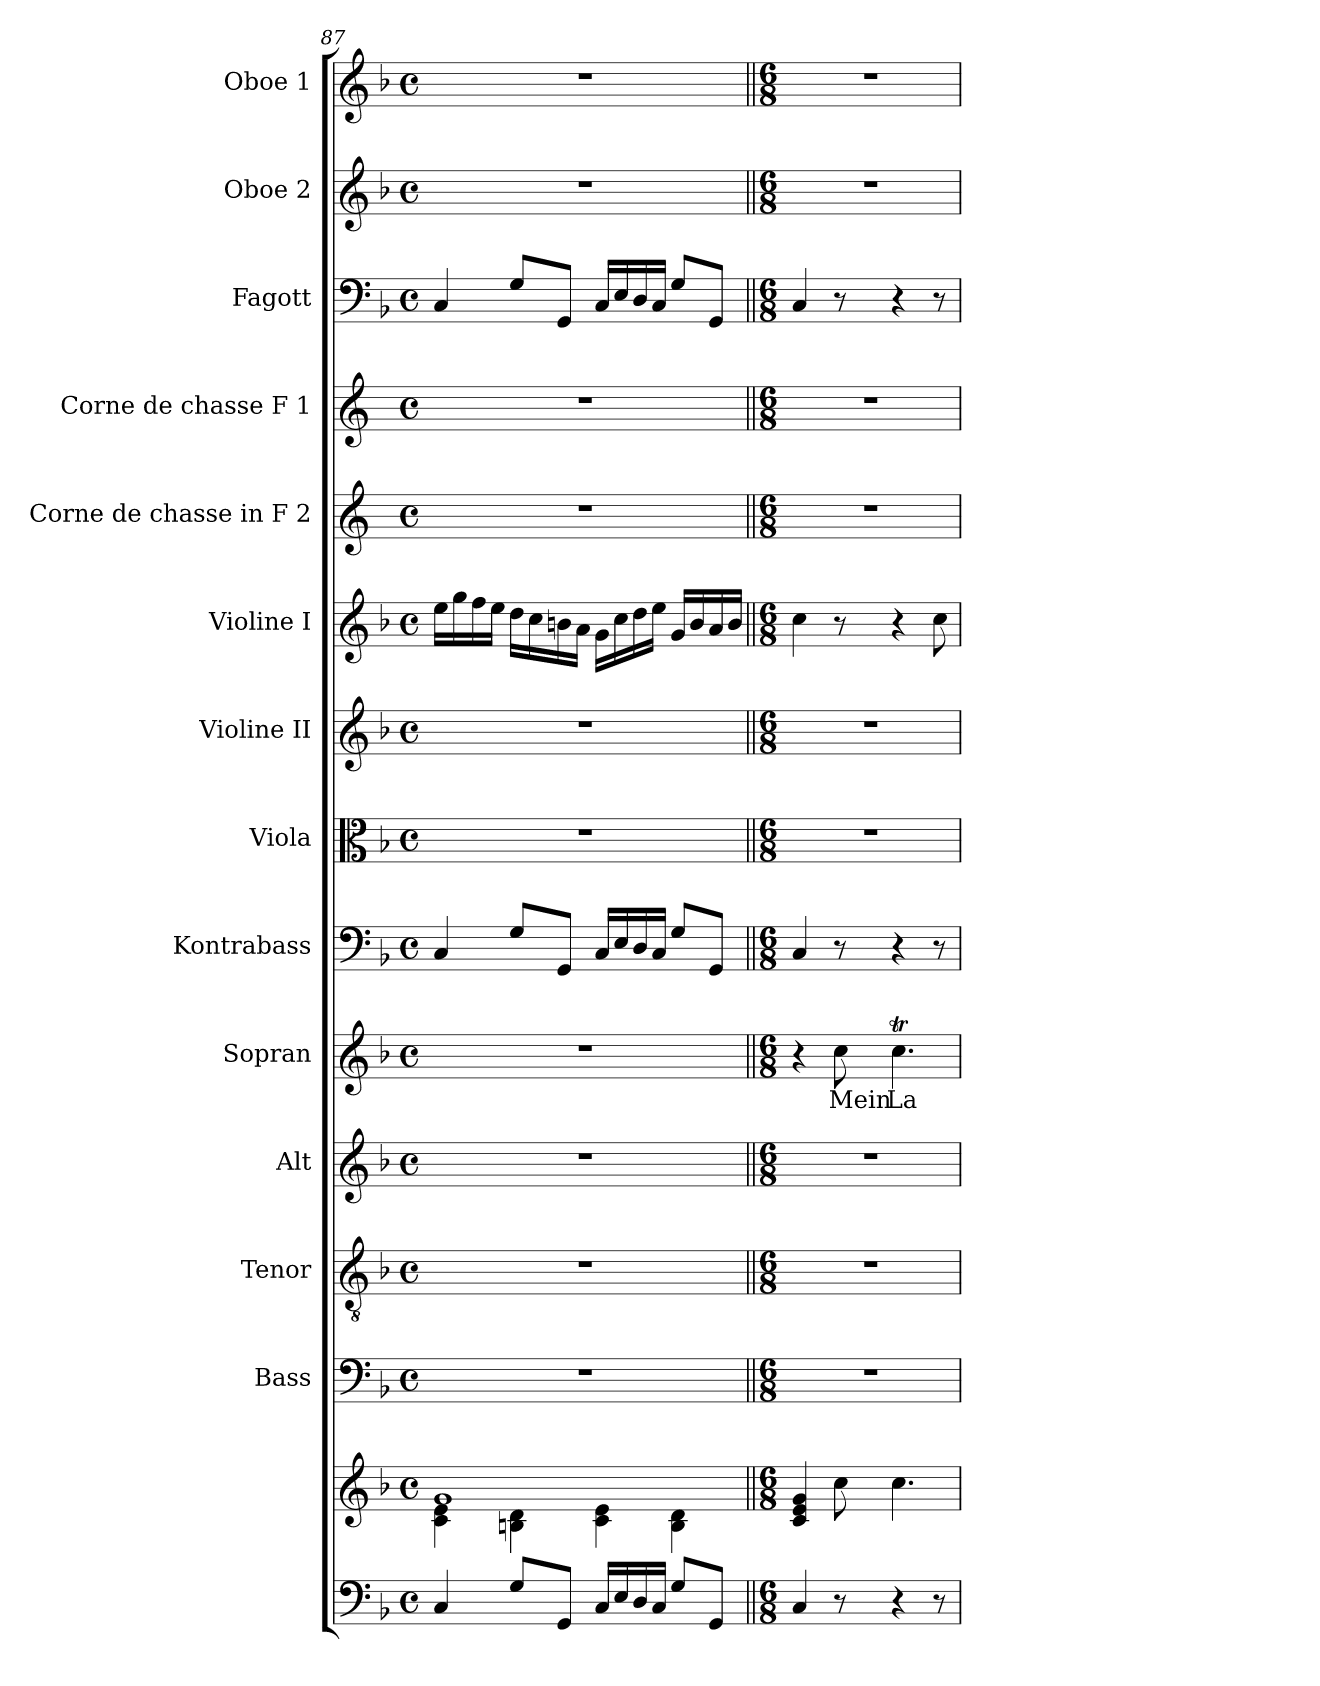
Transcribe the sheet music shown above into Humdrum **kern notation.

**kern	**kern	**kern	**kern	**kern	**kern	**text	**kern	**kern	**kern	**kern	**kern	**kern	**kern	**kern	**kern
*part14	*part14	*part13	*part12	*part11	*part10	*part10	*part9	*part8	*part7	*part6	*part5	*part4	*part3	*part2	*part1
*staff15	*staff14	*staff13	*staff12	*staff11	*staff10	*staff10	*staff9	*staff8	*staff7	*staff6	*staff5	*staff4	*staff3	*staff2	*staff1
*	*	*I"Bass	*I"Tenor	*I"Alt	*I"Sopran	*	*I"Kontrabass	*I"Viola	*I"Violine II	*I"Violine I	*I"Corne de chasse in F 2	*I"Corne de chasse F 1	*I"Fagott	*I"Oboe 2	*I"Oboe 1
*	*	*I'B.	*I'T.	*I'A.	*I'S.	*	*I'Kb.	*I'Vla.	*I'Vl. II	*I'Vl. I	*	*	*I'Fg.	*I'Ob. 2	*I'Ob. 1
*clefF4	*clefG2	*clefF4	*clefGv2	*clefG2	*clefG2	*	*clefF4	*clefC3	*clefG2	*clefG2	*clefG2	*clefG2	*clefF4	*clefG2	*clefG2
*	*	*	*	*	*	*	*ITrd7c12	*	*	*	*ITrd4c7	*ITrd4c7	*	*	*
*k[b-]	*k[b-]	*k[b-]	*k[b-]	*k[b-]	*k[b-]	*	*k[b-]	*k[b-]	*k[b-]	*k[b-]	*k[b-]	*k[b-]	*k[b-]	*k[b-]	*k[b-]
*F:	*F:	*F:	*F:	*F:	*F:	*	*F:	*F:	*F:	*F:	*F:	*F:	*F:	*F:	*F:
*M4/4	*M4/4	*M4/4	*M4/4	*M4/4	*M4/4	*	*M4/4	*M4/4	*M4/4	*M4/4	*M4/4	*M4/4	*M4/4	*M4/4	*M4/4
*met(c)	*met(c)	*met(c)	*met(c)	*met(c)	*met(c)	*	*met(c)	*met(c)	*met(c)	*met(c)	*met(c)	*met(c)	*met(c)	*met(c)	*met(c)
=87	=87	=87	=87	=87	=87	=87	=87	=87	=87	=87	=87	=87	=87	=87	=87
*	*^	*	*	*	*	*	*	*	*	*	*	*	*	*	*
4C/	1g	4c\ 4e\	1r	1r	1r	1r	.	4CC/	1r	1r	16ee\LL	1r	1r	4C/	1r	1r
.	.	.	.	.	.	.	.	.	.	.	16gg\	.	.	.	.	.
.	.	.	.	.	.	.	.	.	.	.	16ff\	.	.	.	.	.
.	.	.	.	.	.	.	.	.	.	.	16ee\JJ	.	.	.	.	.
8G/L	.	4Bn\ 4d\	.	.	.	.	.	8GG/L	.	.	16dd\LL	.	.	8G/L	.	.
.	.	.	.	.	.	.	.	.	.	.	16cc\	.	.	.	.	.
8GG/J	.	.	.	.	.	.	.	8GGG/J	.	.	16bn\	.	.	8GG/J	.	.
.	.	.	.	.	.	.	.	.	.	.	16a\JJ	.	.	.	.	.
16C/LL	.	4c\ 4e\	.	.	.	.	.	16CC/LL	.	.	16g\LL	.	.	16C/LL	.	.
16E/	.	.	.	.	.	.	.	16EE/	.	.	16cc\	.	.	16E/	.	.
16D/	.	.	.	.	.	.	.	16DD/	.	.	16dd\	.	.	16D/	.	.
16C/JJ	.	.	.	.	.	.	.	16CC/JJ	.	.	16ee\JJ	.	.	16C/JJ	.	.
8G/L	.	4B\ 4d\	.	.	.	.	.	8GG/L	.	.	16g/LL	.	.	8G/L	.	.
.	.	.	.	.	.	.	.	.	.	.	16b/	.	.	.	.	.
8GG/J	.	.	.	.	.	.	.	8GGG/J	.	.	16a/	.	.	8GG/J	.	.
.	.	.	.	.	.	.	.	.	.	.	16b/JJ	.	.	.	.	.
*	*v	*v	*	*	*	*	*	*	*	*	*	*	*	*	*	*
!!LO:PB:g=z
=88||	=88||	=88||	=88||	=88||	=88||	=88||	=88||	=88||	=88||	=88||	=88||	=88||	=88||	=88||	=88||
*M6/8	*M6/8	*M6/8	*M6/8	*M6/8	*M6/8	*	*M6/8	*M6/8	*M6/8	*M6/8	*M6/8	*M6/8	*M6/8	*M6/8	*M6/8
4C/	4c/ 4e/ 4g/	2.r	2.r	2.r	4r	.	4CC/	2.r	2.r	4cc\	2.r	2.r	4C/	2.r	2.r
!	!	!	!	!	!	!LO:LY:b	!	!	!	!	!	!	!	!	!
8r	8cc\	.	.	.	8cc\	Mein	8r	.	.	8r	.	.	8r	.	.
!	!	!	!	!	!	!LO:LY:b	!	!	!	!	!	!	!	!	!
4r	4.cc\	.	.	.	4.ccT\	La-	4r	.	.	4r	.	.	4r	.	.
8r	.	.	.	.	.	.	8r	.	.	8cc\	.	.	8r	.	.
=	=	=	=	=	=	=	=	=	=	=	=	=	=	=	=
*-	*-	*-	*-	*-	*-	*-	*-	*-	*-	*-	*-	*-	*-	*-	*-
